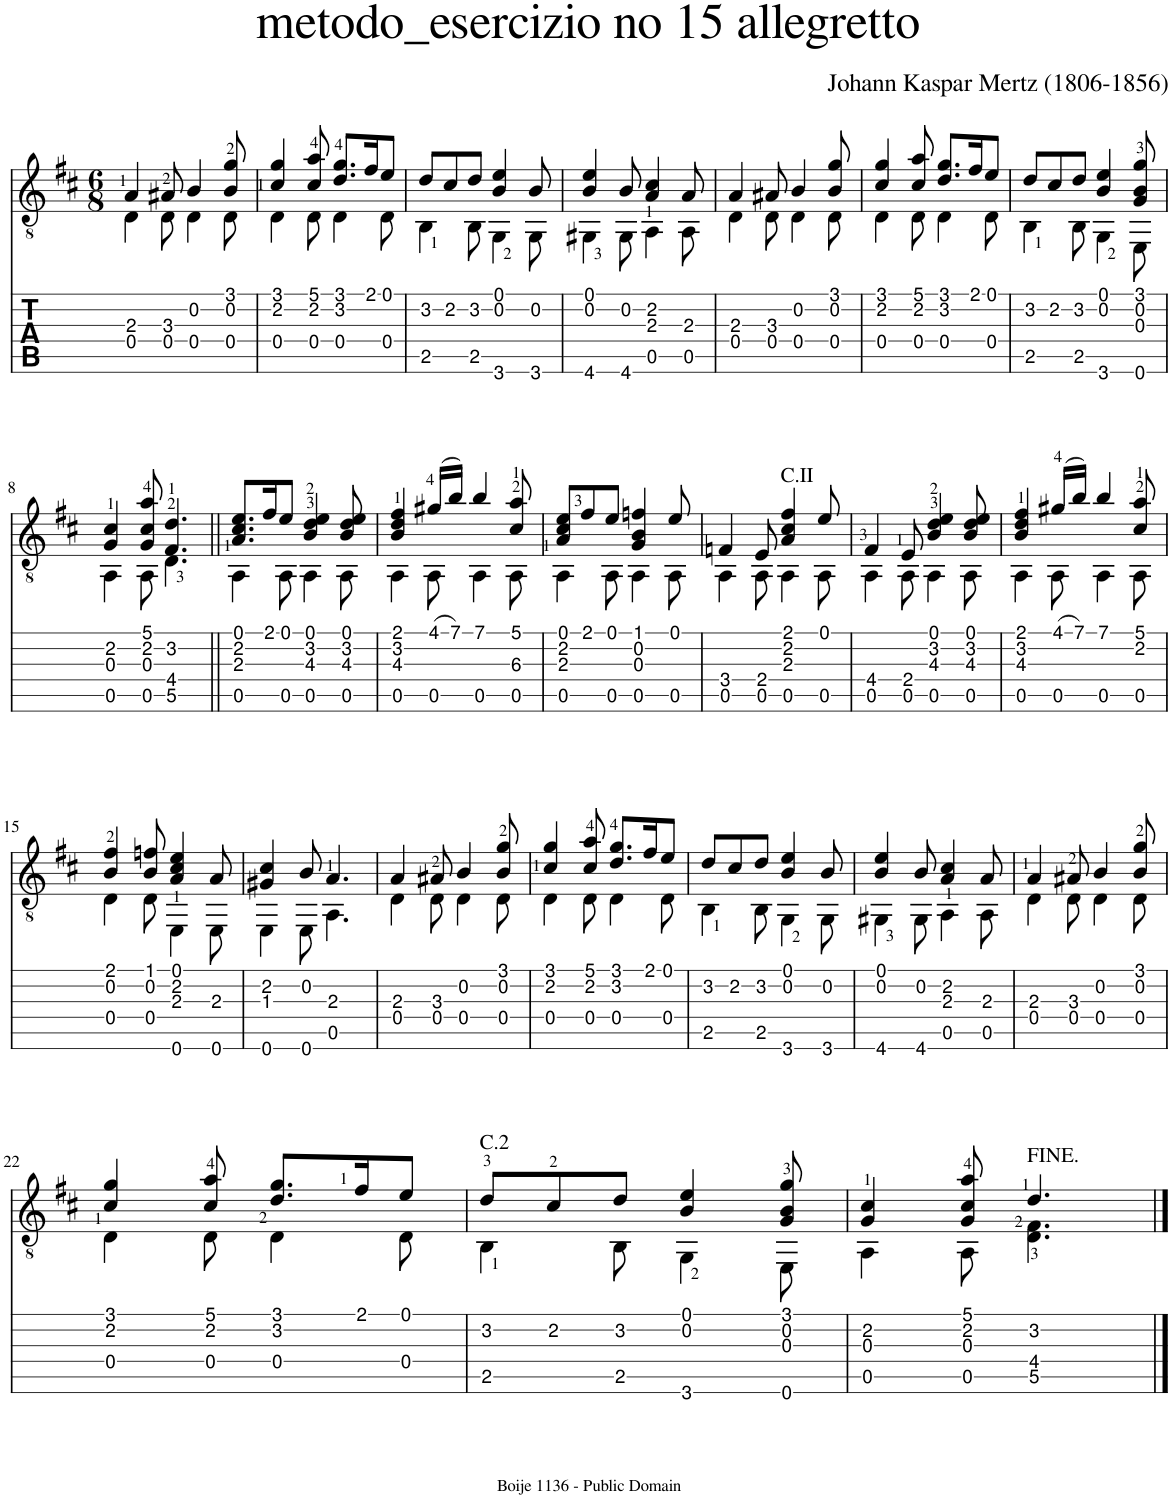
**kern	**kern
*part1	*part1
*staff2	*staff1
*I"Guitar	*
*I'Guit.	*
*stria6	*
*	*clefGv2
*k[f#c#]	*k[f#c#]
*M6/8	*M6/8
=1	=1
*^	*^
4A	4D	4A/	4D\
8A#	8D	8A#X/	8D\
4B	4D	4B/	4D\
8B 8g	8D	8B/ 8g/	8D\
=2	=2	=2	=2
4c# 4g	4D	4c#/ 4g/	4D\
8c# 8a	8D	8c#/ 8a/	8D\
8.d\ 8.g\L	4D	8.d/ 8.g/L	4D\
16f#K	.	16f#/K	.
8eJ	8D	8e/J	8D\
=3	=3	=3	=3
8dL	4BB	8d/L	4BB\
8c#	.	8c#/	.
8dJ	8BB	8d/J	8BB\
4B 4e	4GG	4B/ 4e/	4GG\
8B	8GG	8B/	8GG\
=4	=4	=4	=4
4B 4e	4GG#	4B/ 4e/	4GG#X\
8B	8GG#	8B/	8GG#\
4A 4c#	4AA	4A/ 4c#/	4AA\
8A	8AA	8A/	8AA\
=5	=5	=5	=5
4A	4D	4A/	4D\
8A#	8D	8A#X/	8D\
4B	4D	4B/	4D\
8B 8g	8D	8B/ 8g/	8D\
=6	=6	=6	=6
4c# 4g	4D	4c#/ 4g/	4D\
8c# 8a	8D	8c#/ 8a/	8D\
8.d\ 8.g\L	4D	8.d/ 8.g/L	4D\
16f#K	.	16f#/K	.
8eJ	8D	8e/J	8D\
=7	=7	=7	=7
8dL	4BB	8d/L	4BB\
8c#	.	8c#/	.
8dJ	8BB	8d/J	8BB\
4B 4e	4GG	4B/ 4e/	4GG\
8G 8B 8g	8EE	8G/ 8B/ 8g/	8EE\
!!LO:LB:g=z	!!
=8	=8	=8	=8
4G 4c#	4AA	4G/ 4c#/	4AA\
8G 8c# 8a	8AA	8G/ 8c#/ 8a/	8AA\
4.F# 4.d	4.D	4.F#/ 4.d/	4.D\
=9||	=9||	=9||	=9||
8.A\ 8.c#\ 8.e\L	4AA	8.A/ 8.c#/ 8.e/L	4AA\
16f#K	.	16f#/K	.
8eJ	8AA	8e/J	8AA\
4B 4d 4e	4AA	4B/ 4d/ 4e/	4AA\
8B 8d 8e	8AA	8B/ 8d/ 8e/	8AA\
=10	=10	=10	=10
4B 4d 4f#	4AA	4B/ 4d/ 4f#/	4AA\
16g#LL	8AA	(16g#X/LL	8AA\
16bJJ	.	16b/JJ)	.
4b	4AA	4b/	4AA\
8c# 8a	8AA	8c#/ 8a/	8AA\
=11	=11	=11	=11
8A\ 8c#\ 8e\L	4AA	8A/ 8c#/ 8e/L	4AA\
8f#	.	8f#/	.
8eJ	8AA	8e/J	8AA\
4G 4B 4f	4AA	4G/ 4B/ 4fn/	4AA\
8e	8AA	8e/	8AA\
=12	=12	=12	=12
4F	4AA	4Fn/	4AA\
8E	8AA	8E/	8AA\
!	!	!LO:TX:a:t=C.II	!
4A 4c# 4f#	4AA	4A/ 4c#/ 4f#/	4AA\
8e	8AA	8e/	8AA\
=13	=13	=13	=13
4F#	4AA	4F#/	4AA\
8E	8AA	8E/	8AA\
4B 4d 4e	4AA	4B/ 4d/ 4e/	4AA\
8B 8d 8e	8AA	8B/ 8d/ 8e/	8AA\
=14	=14	=14	=14
4B 4d 4f#	4AA	4B/ 4d/ 4f#/	4AA\
16g#XLL	8AA	(16g#X/LL	8AA\
16bJJ	.	16b/JJ)	.
4b	4AA	4b/	4AA\
8c# 8a	8AA	8c#/ 8a/	8AA\
!!LO:LB:g=z	!!
=15	=15	=15	=15
4B 4f#	4D	4B/ 4f#/	4D\
8B 8f	8D	8B/ 8fn/	8D\
4A 4c# 4e	4EE	4A/ 4c#/ 4e/	4EE\
8A	8EE	8A/	8EE\
=16	=16	=16	=16
4G# 4c#	4EE	4G#X/ 4c#/	4EE\
8B	8EE	8B/	8EE\
4.A	4.AA	4.A/	4.AA\
=17	=17	=17	=17
4A	4D	4A/	4D\
8A#	8D	8A#X/	8D\
4B	4D	4B/	4D\
8B 8g	8D	8B/ 8g/	8D\
=18	=18	=18	=18
4c# 4g	4D	4c#/ 4g/	4D\
8c# 8a	8D	8c#/ 8a/	8D\
8.d\ 8.g\L	4D	8.d/ 8.g/L	4D\
16f#K	.	16f#/K	.
8eJ	8D	8e/J	8D\
=19	=19	=19	=19
8dL	4BB	8d/L	4BB\
8c#	.	8c#/	.
8dJ	8BB	8d/J	8BB\
4B 4e	4GG	4B/ 4e/	4GG\
8B	8GG	8B/	8GG\
=20	=20	=20	=20
4B 4e	4GG#	4B/ 4e/	4GG#X\
8B	8GG#	8B/	8GG#\
4A 4c#	4AA	4A/ 4c#/	4AA\
8A	8AA	8A/	8AA\
=21	=21	=21	=21
4A	4D	4A/	4D\
8A#	8D	8A#X/	8D\
4B	4D	4B/	4D\
8B 8g	8D	8B/ 8g/	8D\
!!LO:LB:g=z	!!
=22	=22	=22	=22
4c# 4g	4D	4c#/ 4g/	4D\
8c# 8a	8D	8c#/ 8a/	8D\
8.d\ 8.g\L	4D	8.d/ 8.g/L	4D\
16f#K	.	16f#/K	.
8eJ	8D	8e/J	8D\
=23	=23	=23	=23
!	!	!LO:TX:a:t=C.2	!
8dL	4BB	8d/L	4BB\
8c#	.	8c#/	.
8dJ	8BB	8d/J	8BB\
4B 4e	4GG	4B/ 4e/	4GG\
8G 8B 8g	8EE	8G/ 8B/ 8g/	8EE\
=24	=24	=24	=24
4G 4c#	4AA	4G/ 4c#/	4AA\
8G 8c# 8a	8AA	8G/ 8c#/ 8a/	8AA\
4.d	4.D 4.F#	4.d/	4.D\ 4.F#\
*v	*v	*	*
*	*v	*v
==	==
*-	*-
